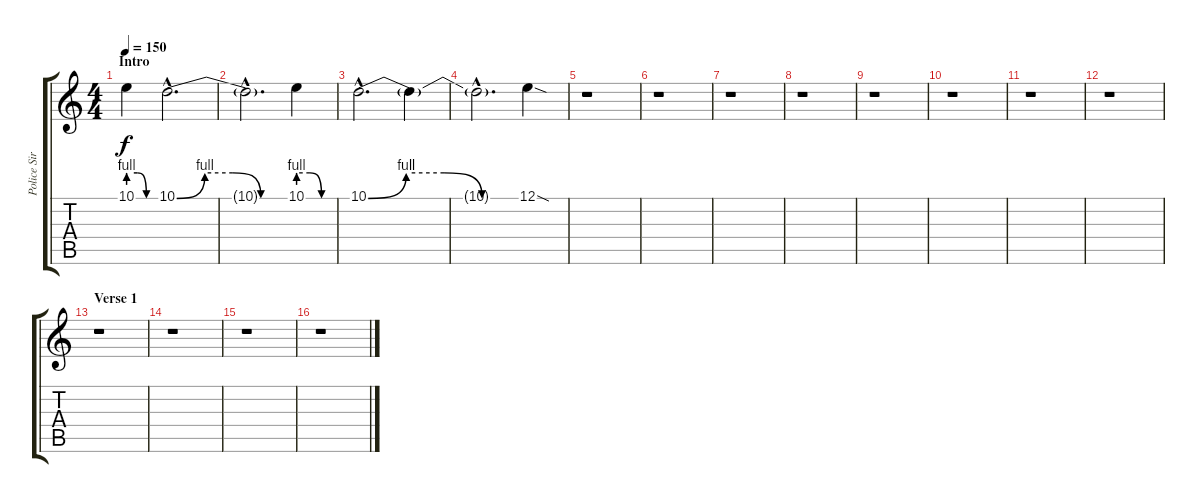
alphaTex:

\track ("Police Siren" "Police Sir") {instrument fiddle}
\staff {score tabs}
\tuning (E4 B3 G3 D3 A2 E2) {hide}
\ts (4 4)
\section ("" "Intro")
\tempo 150
\clef g2
\ks c
10.1{be (custom 0 4 20 4 40 0 60 0)}.4{dy f instrument fiddle} 10.1{be (custom 0 0 15 4 30 4 45 0 60 0) hac}.2{d} |
10.1{hac t}.2{d} 10.1{be (custom 0 4 20 4 40 0 60 0)}.4 |
10.1{be (custom 0 0 15 4 30 4 45 0 60 0) hac}.2{d} 10.1{t}.4 |
10.1{hac t}.2{d} 12.1{sod}.4 |
r.1 |
r.1 |
r.1 |
r.1 |
r.1 |
r.1 |
r.1 |
r.1 |
\section ("" "Verse 1")
r.1 |
r.1 |
r.1 |
r.1
